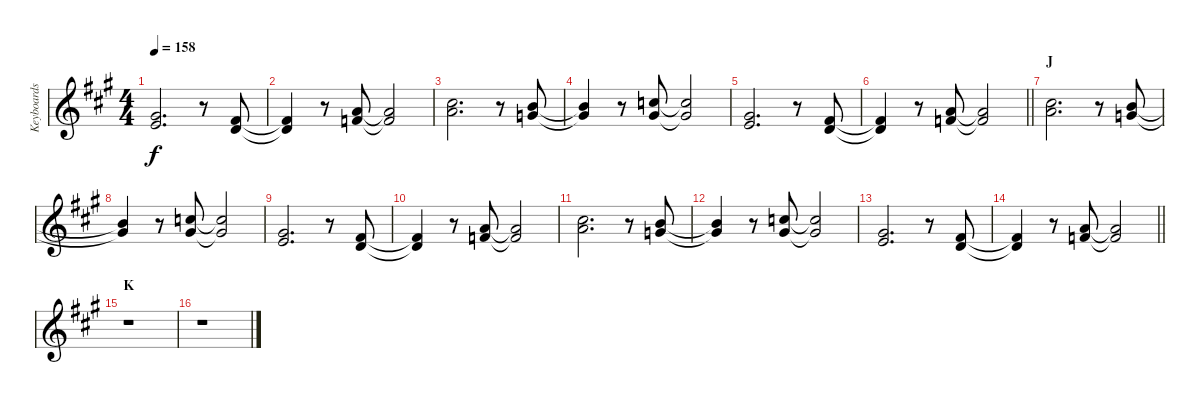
\track ("Keyboards (high register)" "Keyboards ") {instrument acousticgrandpiano}
\staff {score}
\tuning (E4 B3 G3 D3 A2 E2 B1) {hide}
\ts (4 4)
\tempo 158
\clef g2
\ks a
(4.1 5.2).2{d dy f} r.8 (2.1 3.2).8 |
(2.1{t} 3.2{t}).4 r.8 (5.1 6.2).8 (5.1{t} 6.2{t}).2 |
(9.1 10.2).2{d} r.8 (7.1 8.2).8 |
(7.1{t} 8.2{t}).4 r.8 (8.1 9.2).8 (8.1{t} 9.2{t}).2 |
(4.1 5.2).2{d} r.8 (2.1 3.2).8 |
\barLineRight lightlight
(2.1{t} 3.2{t}).4 r.8 (5.1 6.2).8 (5.1{t} 6.2{t}).2 |
\section ("" "J")
(9.1 10.2).2{d} r.8 (7.1 8.2).8 |
(7.1{t} 8.2{t}).4 r.8 (8.1 9.2).8 (8.1{t} 9.2{t}).2 |
(4.1 5.2).2{d} r.8 (2.1 3.2).8 |
(2.1{t} 3.2{t}).4 r.8 (5.1 6.2).8 (5.1{t} 6.2{t}).2 |
(9.1 10.2).2{d} r.8 (7.1 8.2).8 |
(7.1{t} 8.2{t}).4 r.8 (8.1 9.2).8 (8.1{t} 9.2{t}).2 |
(4.1 5.2).2{d} r.8 (2.1 3.2).8 |
\barLineRight lightlight
(2.1{t} 3.2{t}).4 r.8 (5.1 6.2).8 (5.1{t} 6.2{t}).2 |
\section ("" "K")
r.1 |
r.1
